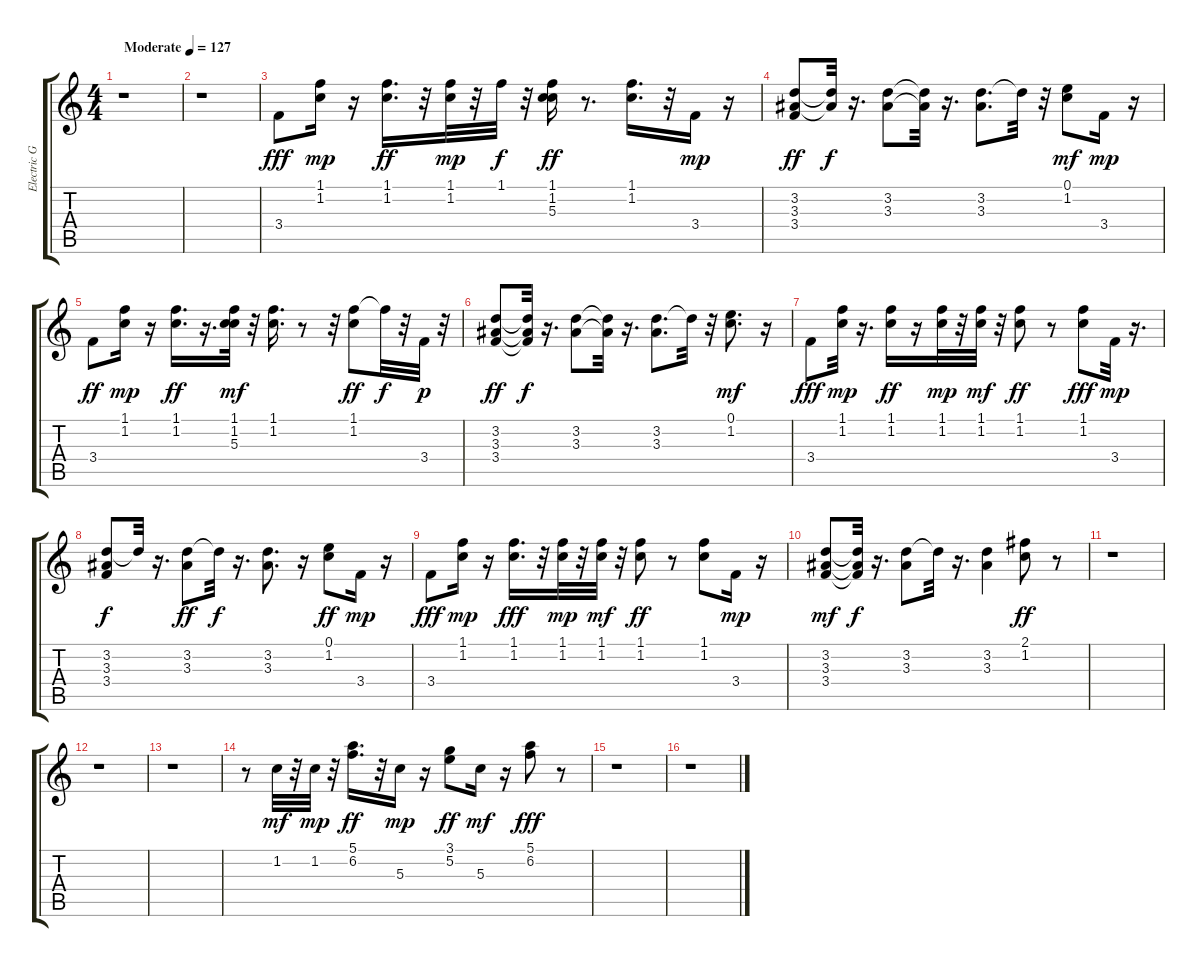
\track ("Electric Guitar (clean)" "Electric G") {instrument electricguitarclean}
\staff {score tabs}
\tuning (E4 B3 G3 D3 A2 E2) {hide}
\ts (4 4)
\tempo (127 "Moderate")
\clef g2
\ks c
r.1{dy fff instrument electricguitarclean} |
r.1 |
3.4.8 (1.1 1.2).16{dy mp} r.16 (1.1 1.2).16{d dy ff} r.32 (1.1 1.2).32{dy mp} r.32 1.1.32{dy f} r.32 (1.1 1.2 5.3).16{dy ff} r.8{d} (1.1 1.2).16{d} r.32 3.4.16{dy mp} r.16 |
(3.2 3.3 3.4).8{dy ff} (3.2{t} 3.3{t}).32{dy f} r.16{d} (3.2 3.3).8 (3.2{t} 3.3{t}).32 r.16{d} (3.2 3.3).8{d} 3.2{t}.32 r.32 (0.1 1.2).8{dy mf} 3.4.16{dy mp} r.16 |
3.4.8{dy ff} (1.1 1.2).16{dy mp} r.16 (1.1 1.2).16{d dy ff} r.16{d} (1.1 1.2 5.3).32{dy mf} r.32 (1.1 1.2).16{d} r.8 r.32 (1.1 1.2).8{dy ff} 1.1{t}.32{dy f} r.32 3.4.32{dy p} r.32 |
(3.2 3.3 3.4).8{dy ff} (3.2{t} 3.3{t} 3.4{t}).32{dy f} r.16{d} (3.2 3.3).8 (3.2{t} 3.3{t}).32 r.16{d} (3.2 3.3).8{d} 3.2{t}.32 r.32 (0.1 1.2).8{d dy mf} r.16 |
3.4.8{dy fff} (1.1 1.2).32{dy mp} r.16{d} (1.1 1.2).16{dy ff} r.16 (1.1 1.2).32{dy mp} r.32 (1.1 1.2).32{dy mf} r.32 (1.1 1.2).8{dy ff} r.8 (1.1 1.2).8{dy fff} 3.4.32{dy mp} r.16{d} |
(3.2 3.3 3.4).8{dy f} 3.2{t}.32 r.16{d} (3.2 3.3).8{dy ff} 3.2{t}.32{dy f} r.16{d} (3.2 3.3).8{d} r.16 (0.1 1.2).8{dy ff} 3.4.16{dy mp} r.16 |
3.4.8{dy fff} (1.1 1.2).16{dy mp} r.16 (1.1 1.2).16{d dy fff} r.32 (1.1 1.2).32{dy mp} r.32 (1.1 1.2).32{dy mf} r.32 (1.1 1.2).8{dy ff} r.8 (1.1 1.2).8 3.4.16{dy mp} r.16 |
(3.2 3.3 3.4).8{dy mf} (3.2{t} 3.3{t} 3.4{t}).32{dy f} r.16{d} (3.2 3.3).8 3.2{t}.32 r.16{d} (3.2 3.3).4 (2.1 1.2).8{dy ff} r.8 |
r.1 |
r.1 |
r.1 |
r.8 1.2.32{dy mf} r.32 1.2.32{dy mp} r.32 (5.1 6.2).16{d dy ff} r.32 5.3.16{dy mp} r.16 (3.1 5.2).8{dy ff} 5.3.16{dy mf} r.16 (5.1 6.2).8{dy fff} r.8 |
r.1 |
r.1
